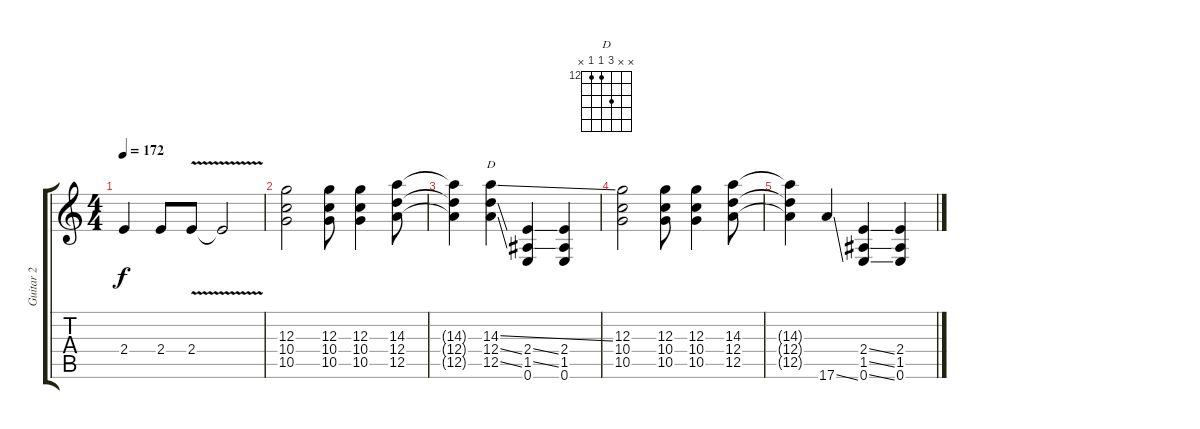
\track ("Guitar 2" "Guitar 2") {instrument distortionguitar}
\staff {score tabs}
\tuning (E4 B3 G3 D3 A2 E2) {hide}
\chord ("D" x x 14 12 12 x) {firstfret 12}
\ts (4 4)
\tempo 172
\clef g2
\ks c
2.4.4{dy f} 2.4.8 2.4{v}.8 2.4{v t}.2 |
(12.3 10.4 10.5).2 (12.3 10.4 10.5).8 (12.3 10.4 10.5).4 (14.3 12.4 12.5).8 |
(14.3{t} 12.4{t} 12.5{t}).4 (14.3{ss} 12.4{ss} 12.5{ss}).4{ch "D"} (2.4{ss} 1.5{ss} 0.6).4 (2.4 1.5 0.6).4 |
(12.3 10.4 10.5).2 (12.3 10.4 10.5).8 (12.3 10.4 10.5).4 (14.3 12.4 12.5).8 |
(14.3{t} 12.4{t} 12.5{t}).4 17.6{ss}.4 (2.4{ss} 1.5{ss} 0.6{ss}).4 (2.4 1.5 0.6).4
